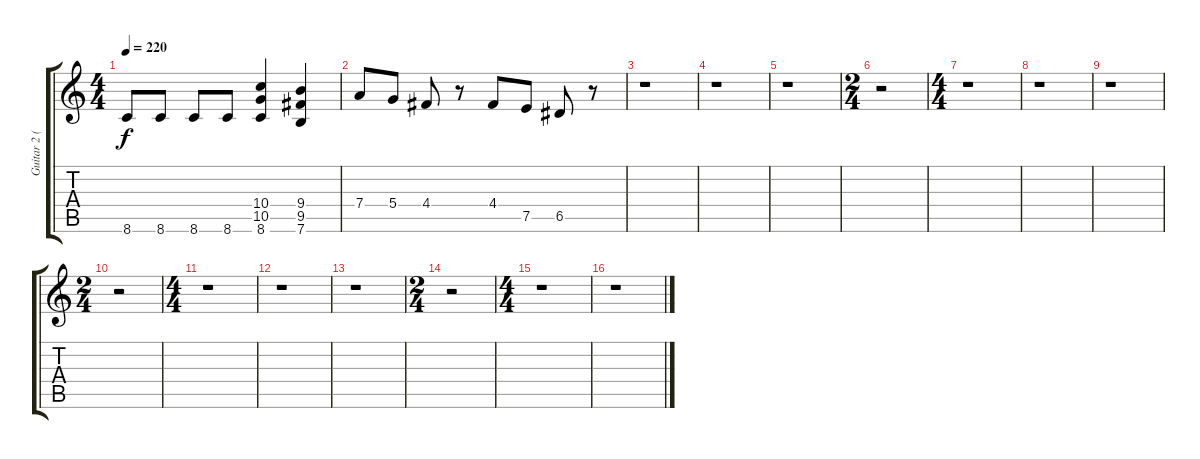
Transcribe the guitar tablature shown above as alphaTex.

\track ("Guitar 2 (Main Lead)" "Guitar 2 (") {instrument overdrivenguitar}
\staff {score tabs}
\tuning (E4 B3 G3 D3 A2 E2) {hide}
\ts (4 4)
\tempo 220
\clef g2
\ks c
8.6.8{dy f} 8.6.8 8.6.8 8.6.8 (10.4 10.5 8.6).4 (9.4 9.5 7.6).4 |
7.4.8 5.4.8 4.4.8 r.8 4.4.8 7.5.8 6.5.8 r.8 |
r.1 |
r.1 |
r.1 |
\ts (2 4)
r.2 |
\ts (4 4)
r.1 |
r.1 |
r.1 |
\ts (2 4)
r.2 |
\ts (4 4)
r.1 |
r.1 |
r.1 |
\ts (2 4)
r.2 |
\ts (4 4)
r.1 |
r.1
